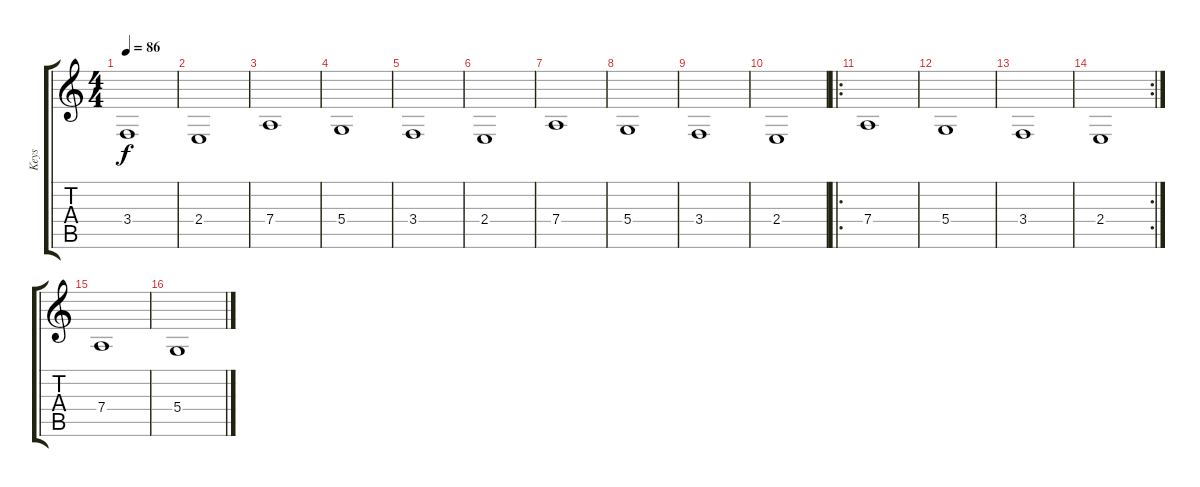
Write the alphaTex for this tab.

\track ("Keys" "Keys") {instrument pad2warm}
\staff {score tabs}
\tuning (E4 B3 G3 D3 A2 E2) {hide}
\ts (4 4)
\tempo 86
\clef g2
\ks c
3.4.1{dy f} |
2.4.1 |
7.4.1 |
5.4.1 |
3.4.1 |
2.4.1 |
7.4.1{volume 5} |
5.4.1 |
3.4.1 |
2.4.1 |
\ro
7.4.1 |
5.4.1 |
3.4.1 |
\rc 2
2.4.1 |
7.4.1 |
5.4.1
